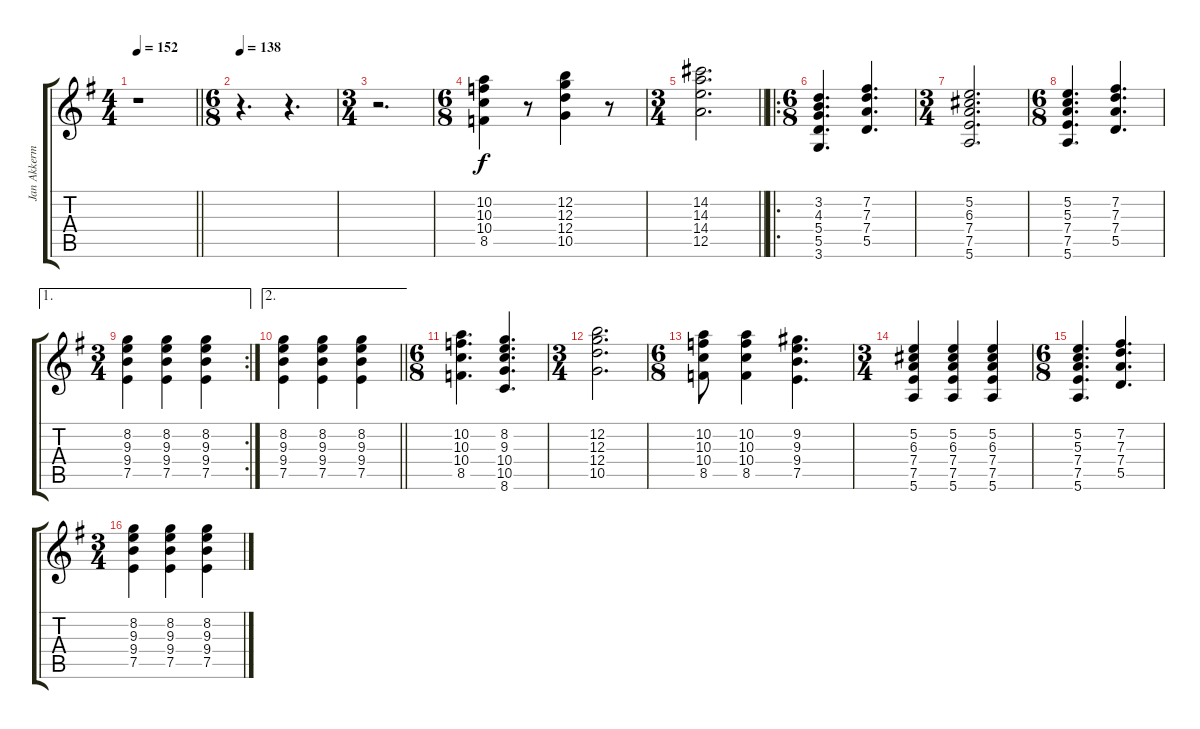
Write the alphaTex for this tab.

\track ("Jan Akkerman Doubled Chords" "Jan Akkerm") {instrument acousticguitarsteel}
\staff {score tabs}
\tuning (E4 B3 G3 D3 A2 E2) {hide}
\ts (4 4)
\tempo 152
\clef g2
\barLineRight lightlight
\ks g
r.1{dy f} |
\ts (6 8)
\tempo 138
r.4{d} r.4{d} |
\ts (3 4)
r.2{d} |
\ts (6 8)
(10.2 10.3 10.4 8.5).4 r.8 (12.2 12.3 12.4 10.5).4 r.8 |
\ts (3 4)
\barLineRight lightlight
(14.2 14.3 14.4 12.5).2{d} |
\ro
\ts (6 8)
(3.2 4.3 5.4 5.5 3.6).4{d} (7.2 7.3 7.4 5.5).4{d} |
\ts (3 4)
(5.2 6.3 7.4 7.5 5.6).2{d} |
\ts (6 8)
(5.2 5.3 7.4 7.5 5.6).4{d} (7.2 7.3 7.4 5.5).4{d} |
\ae 1
\rc 2
\ts (3 4)
(8.2 9.3 9.4 7.5).4 (8.2 9.3 9.4 7.5).4 (8.2 9.3 9.4 7.5).4 |
\ae 2
\barLineRight lightlight
(8.2 9.3 9.4 7.5).4 (8.2 9.3 9.4 7.5).4 (8.2 9.3 9.4 7.5).4 |
\ts (6 8)
(10.2 10.3 10.4 8.5).4{d} (8.2 9.3 10.4 10.5 8.6).4{d} |
\ts (3 4)
(12.2 12.3 12.4 10.5).2{d} |
\ts (6 8)
(10.2 10.3 10.4 8.5).8 (10.2 10.3 10.4 8.5).4 (9.2 9.3 9.4 7.5).4{d} |
\ts (3 4)
(5.2 6.3 7.4 7.5 5.6).4 (5.2 6.3 7.4 7.5 5.6).4 (5.2 6.3 7.4 7.5 5.6).4 |
\ts (6 8)
(5.2 5.3 7.4 7.5 5.6).4{d} (7.2 7.3 7.4 5.5).4{d} |
\ts (3 4)
(8.2 9.3 9.4 7.5).4 (8.2 9.3 9.4 7.5).4 (8.2 9.3 9.4 7.5).4
